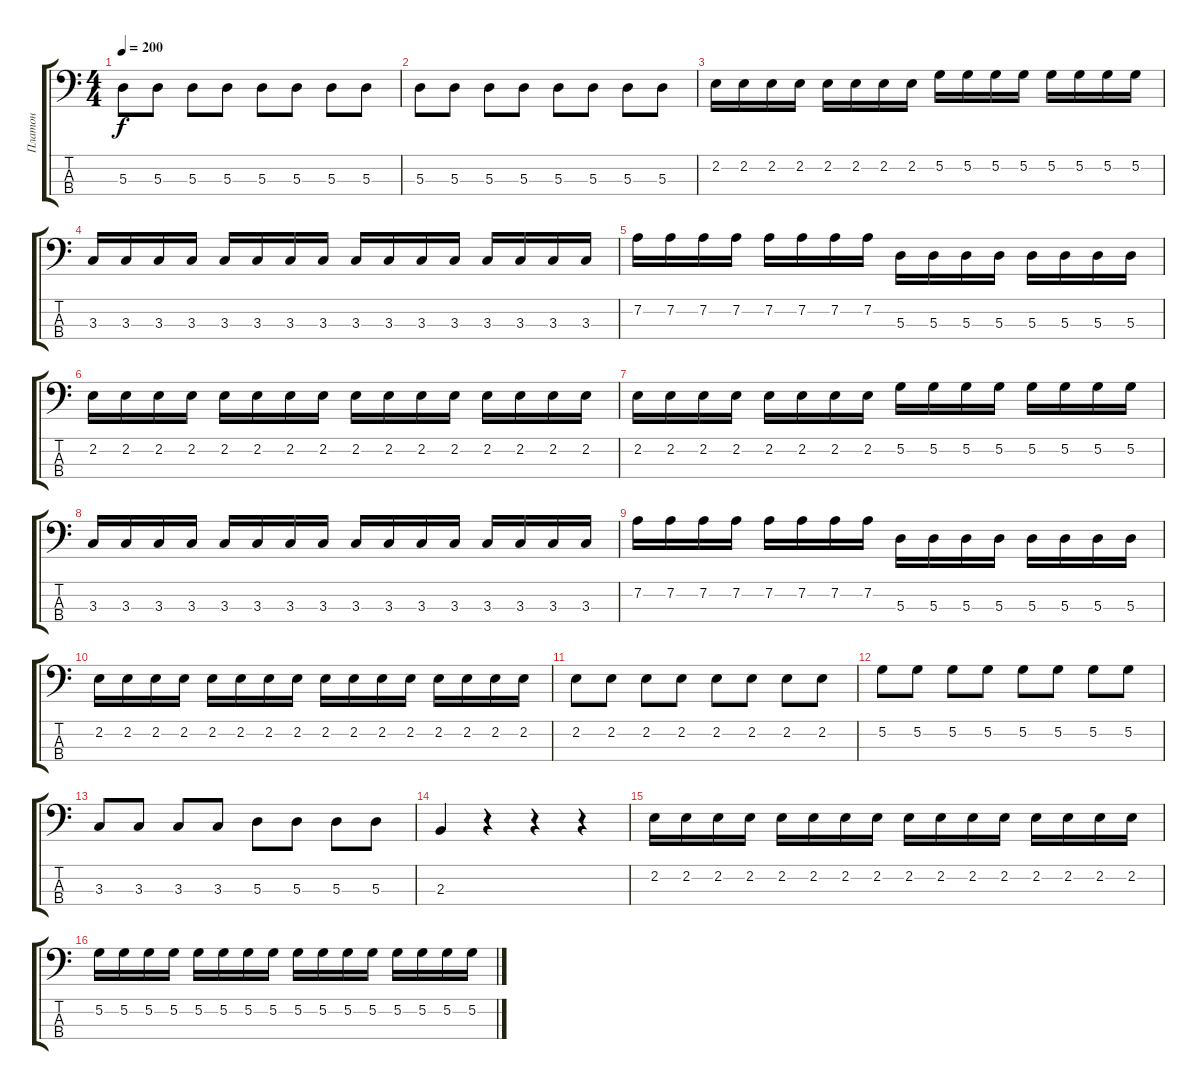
\track ("Платон" "Платон") {instrument electricbassfinger}
\staff {score tabs}
\tuning (G2 D2 A1 E1) {hide}
\ts (4 4)
\tempo 200
\clef f4
\ks c
5.3.8{dy f} 5.3.8 5.3.8 5.3.8 5.3.8 5.3.8 5.3.8 5.3.8 |
5.3.8 5.3.8 5.3.8 5.3.8 5.3.8 5.3.8 5.3.8 5.3.8 |
2.2.16 2.2.16 2.2.16 2.2.16 2.2.16 2.2.16 2.2.16 2.2.16 5.2.16 5.2.16 5.2.16 5.2.16 5.2.16 5.2.16 5.2.16 5.2.16 |
3.3.16 3.3.16 3.3.16 3.3.16 3.3.16 3.3.16 3.3.16 3.3.16 3.3.16 3.3.16 3.3.16 3.3.16 3.3.16 3.3.16 3.3.16 3.3.16 |
7.2.16 7.2.16 7.2.16 7.2.16 7.2.16 7.2.16 7.2.16 7.2.16 5.3.16 5.3.16 5.3.16 5.3.16 5.3.16 5.3.16 5.3.16 5.3.16 |
2.2.16 2.2.16 2.2.16 2.2.16 2.2.16 2.2.16 2.2.16 2.2.16 2.2.16 2.2.16 2.2.16 2.2.16 2.2.16 2.2.16 2.2.16 2.2.16 |
2.2.16 2.2.16 2.2.16 2.2.16 2.2.16 2.2.16 2.2.16 2.2.16 5.2.16 5.2.16 5.2.16 5.2.16 5.2.16 5.2.16 5.2.16 5.2.16 |
3.3.16 3.3.16 3.3.16 3.3.16 3.3.16 3.3.16 3.3.16 3.3.16 3.3.16 3.3.16 3.3.16 3.3.16 3.3.16 3.3.16 3.3.16 3.3.16 |
7.2.16 7.2.16 7.2.16 7.2.16 7.2.16 7.2.16 7.2.16 7.2.16 5.3.16 5.3.16 5.3.16 5.3.16 5.3.16 5.3.16 5.3.16 5.3.16 |
2.2.16 2.2.16 2.2.16 2.2.16 2.2.16 2.2.16 2.2.16 2.2.16 2.2.16 2.2.16 2.2.16 2.2.16 2.2.16 2.2.16 2.2.16 2.2.16 |
2.2.8 2.2.8 2.2.8 2.2.8 2.2.8 2.2.8 2.2.8 2.2.8 |
5.2.8 5.2.8 5.2.8 5.2.8 5.2.8 5.2.8 5.2.8 5.2.8 |
3.3.8 3.3.8 3.3.8 3.3.8 5.3.8 5.3.8 5.3.8 5.3.8 |
2.3.4 r.4 r.4 r.4 |
2.2.16 2.2.16 2.2.16 2.2.16 2.2.16 2.2.16 2.2.16 2.2.16 2.2.16 2.2.16 2.2.16 2.2.16 2.2.16 2.2.16 2.2.16 2.2.16 |
5.2.16 5.2.16 5.2.16 5.2.16 5.2.16 5.2.16 5.2.16 5.2.16 5.2.16 5.2.16 5.2.16 5.2.16 5.2.16 5.2.16 5.2.16 5.2.16
